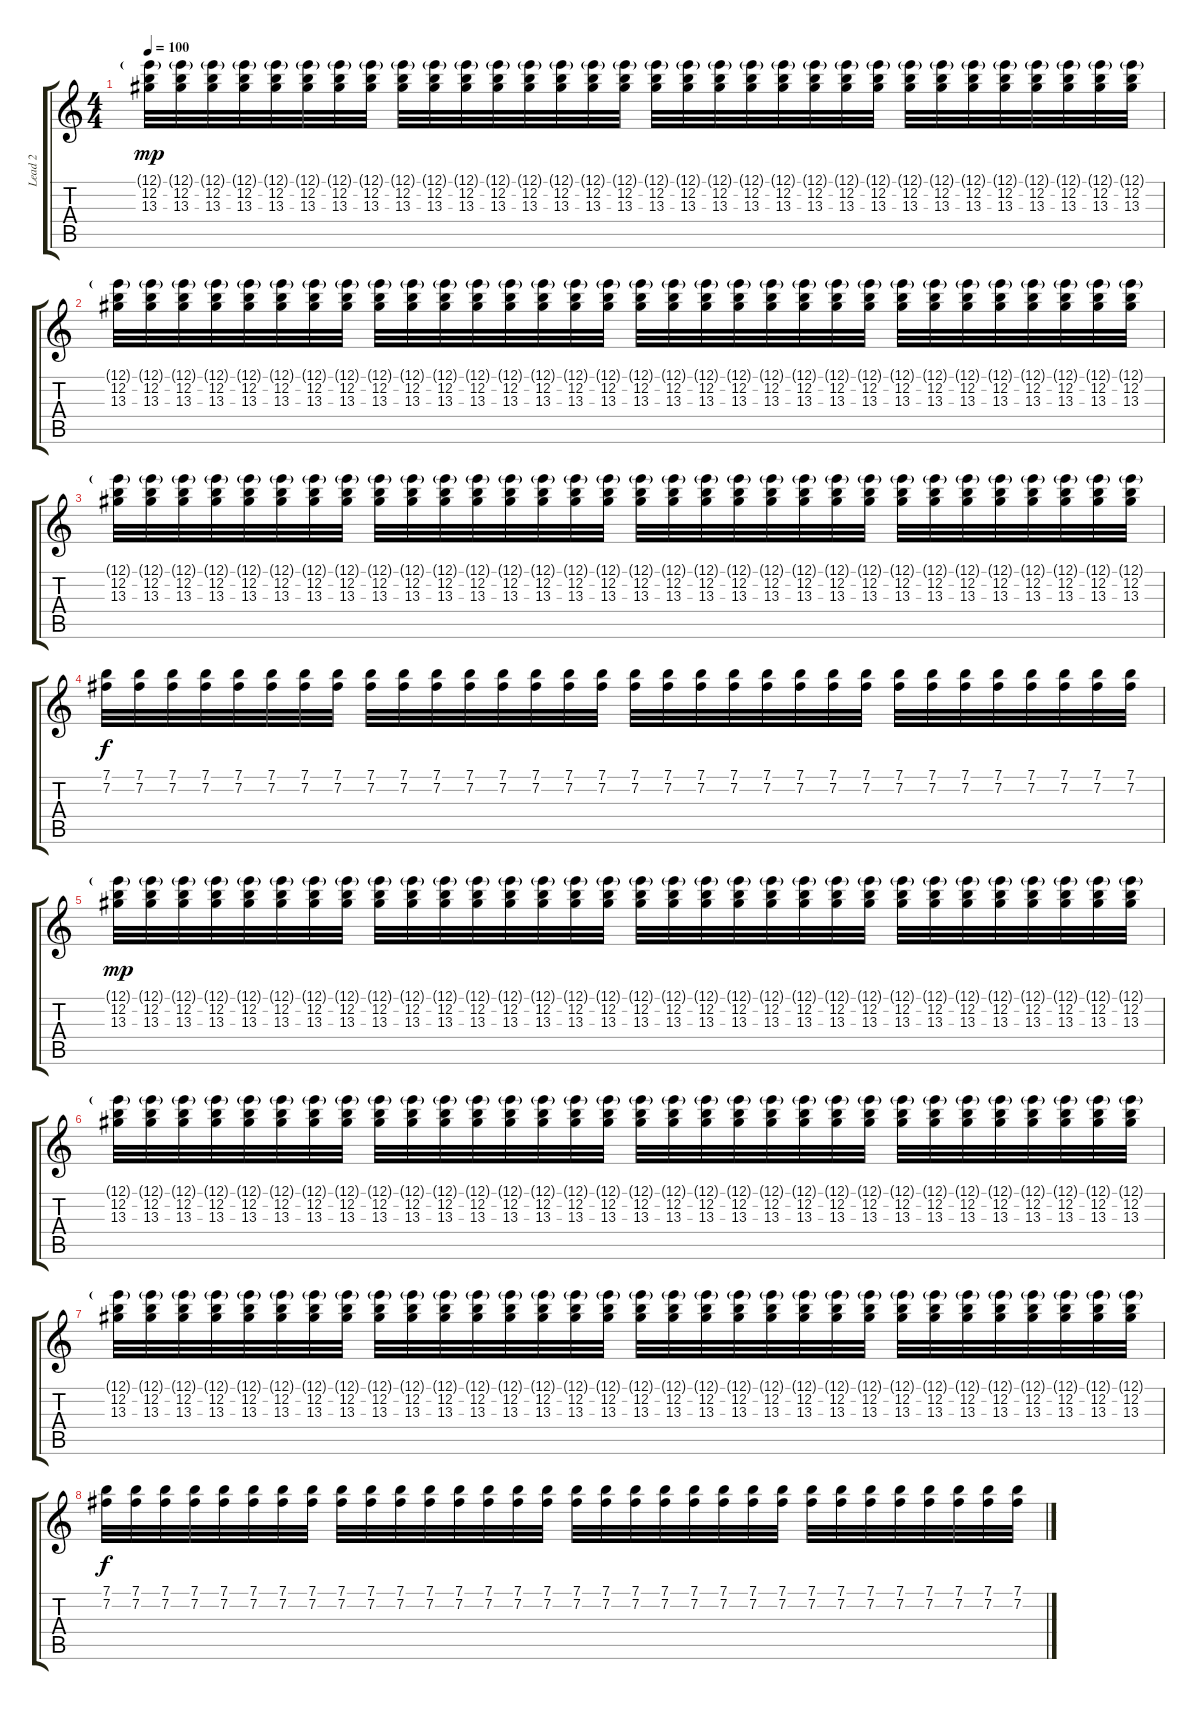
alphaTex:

\track ("Lead 2" "Lead 2") {instrument distortionguitar}
\staff {score tabs}
\tuning (E4 B3 G3 D3 A2 E2) {hide}
\ts (4 4)
\section ("" "")
\tempo 100
\clef g2
\ks c
(12.1{g} 12.2 13.3).32{dy mp} (12.1{g} 12.2 13.3).32 (12.1{g} 12.2 13.3).32 (12.1{g} 12.2 13.3).32 (12.1{g} 12.2 13.3).32 (12.1{g} 12.2 13.3).32 (12.1{g} 12.2 13.3).32 (12.1{g} 12.2 13.3).32 (12.1{g} 12.2 13.3).32 (12.1{g} 12.2 13.3).32 (12.1{g} 12.2 13.3).32 (12.1{g} 12.2 13.3).32 (12.1{g} 12.2 13.3).32 (12.1{g} 12.2 13.3).32 (12.1{g} 12.2 13.3).32 (12.1{g} 12.2 13.3).32 (12.1{g} 12.2 13.3).32 (12.1{g} 12.2 13.3).32 (12.1{g} 12.2 13.3).32 (12.1{g} 12.2 13.3).32 (12.1{g} 12.2 13.3).32 (12.1{g} 12.2 13.3).32 (12.1{g} 12.2 13.3).32 (12.1{g} 12.2 13.3).32 (12.1{g} 12.2 13.3).32 (12.1{g} 12.2 13.3).32 (12.1{g} 12.2 13.3).32 (12.1{g} 12.2 13.3).32 (12.1{g} 12.2 13.3).32 (12.1{g} 12.2 13.3).32 (12.1{g} 12.2 13.3).32 (12.1{g} 12.2 13.3).32 |
(12.1{g} 12.2 13.3).32 (12.1{g} 12.2 13.3).32 (12.1{g} 12.2 13.3).32 (12.1{g} 12.2 13.3).32 (12.1{g} 12.2 13.3).32 (12.1{g} 12.2 13.3).32 (12.1{g} 12.2 13.3).32 (12.1{g} 12.2 13.3).32 (12.1{g} 12.2 13.3).32 (12.1{g} 12.2 13.3).32 (12.1{g} 12.2 13.3).32 (12.1{g} 12.2 13.3).32 (12.1{g} 12.2 13.3).32 (12.1{g} 12.2 13.3).32 (12.1{g} 12.2 13.3).32 (12.1{g} 12.2 13.3).32 (12.1{g} 12.2 13.3).32 (12.1{g} 12.2 13.3).32 (12.1{g} 12.2 13.3).32 (12.1{g} 12.2 13.3).32 (12.1{g} 12.2 13.3).32 (12.1{g} 12.2 13.3).32 (12.1{g} 12.2 13.3).32 (12.1{g} 12.2 13.3).32 (12.1{g} 12.2 13.3).32 (12.1{g} 12.2 13.3).32 (12.1{g} 12.2 13.3).32 (12.1{g} 12.2 13.3).32 (12.1{g} 12.2 13.3).32 (12.1{g} 12.2 13.3).32 (12.1{g} 12.2 13.3).32 (12.1{g} 12.2 13.3).32 |
(12.1{g} 12.2 13.3).32 (12.1{g} 12.2 13.3).32 (12.1{g} 12.2 13.3).32 (12.1{g} 12.2 13.3).32 (12.1{g} 12.2 13.3).32 (12.1{g} 12.2 13.3).32 (12.1{g} 12.2 13.3).32 (12.1{g} 12.2 13.3).32 (12.1{g} 12.2 13.3).32 (12.1{g} 12.2 13.3).32 (12.1{g} 12.2 13.3).32 (12.1{g} 12.2 13.3).32 (12.1{g} 12.2 13.3).32 (12.1{g} 12.2 13.3).32 (12.1{g} 12.2 13.3).32 (12.1{g} 12.2 13.3).32 (12.1{g} 12.2 13.3).32 (12.1{g} 12.2 13.3).32 (12.1{g} 12.2 13.3).32 (12.1{g} 12.2 13.3).32 (12.1{g} 12.2 13.3).32 (12.1{g} 12.2 13.3).32 (12.1{g} 12.2 13.3).32 (12.1{g} 12.2 13.3).32 (12.1{g} 12.2 13.3).32 (12.1{g} 12.2 13.3).32 (12.1{g} 12.2 13.3).32 (12.1{g} 12.2 13.3).32 (12.1{g} 12.2 13.3).32 (12.1{g} 12.2 13.3).32 (12.1{g} 12.2 13.3).32 (12.1{g} 12.2 13.3).32 |
(7.1 7.2).32{dy f} (7.1 7.2).32 (7.1 7.2).32 (7.1 7.2).32 (7.1 7.2).32 (7.1 7.2).32 (7.1 7.2).32 (7.1 7.2).32 (7.1 7.2).32 (7.1 7.2).32 (7.1 7.2).32 (7.1 7.2).32 (7.1 7.2).32 (7.1 7.2).32 (7.1 7.2).32 (7.1 7.2).32 (7.1 7.2).32 (7.1 7.2).32 (7.1 7.2).32 (7.1 7.2).32 (7.1 7.2).32 (7.1 7.2).32 (7.1 7.2).32 (7.1 7.2).32 (7.1 7.2).32 (7.1 7.2).32 (7.1 7.2).32 (7.1 7.2).32 (7.1 7.2).32 (7.1 7.2).32 (7.1 7.2).32 (7.1 7.2).32 |
\section ("" "")
(12.1{g} 12.2 13.3).32{dy mp} (12.1{g} 12.2 13.3).32 (12.1{g} 12.2 13.3).32 (12.1{g} 12.2 13.3).32 (12.1{g} 12.2 13.3).32 (12.1{g} 12.2 13.3).32 (12.1{g} 12.2 13.3).32 (12.1{g} 12.2 13.3).32 (12.1{g} 12.2 13.3).32 (12.1{g} 12.2 13.3).32 (12.1{g} 12.2 13.3).32 (12.1{g} 12.2 13.3).32 (12.1{g} 12.2 13.3).32 (12.1{g} 12.2 13.3).32 (12.1{g} 12.2 13.3).32 (12.1{g} 12.2 13.3).32 (12.1{g} 12.2 13.3).32 (12.1{g} 12.2 13.3).32 (12.1{g} 12.2 13.3).32 (12.1{g} 12.2 13.3).32 (12.1{g} 12.2 13.3).32 (12.1{g} 12.2 13.3).32 (12.1{g} 12.2 13.3).32 (12.1{g} 12.2 13.3).32 (12.1{g} 12.2 13.3).32 (12.1{g} 12.2 13.3).32 (12.1{g} 12.2 13.3).32 (12.1{g} 12.2 13.3).32 (12.1{g} 12.2 13.3).32 (12.1{g} 12.2 13.3).32 (12.1{g} 12.2 13.3).32 (12.1{g} 12.2 13.3).32 |
(12.1{g} 12.2 13.3).32 (12.1{g} 12.2 13.3).32 (12.1{g} 12.2 13.3).32 (12.1{g} 12.2 13.3).32 (12.1{g} 12.2 13.3).32 (12.1{g} 12.2 13.3).32 (12.1{g} 12.2 13.3).32 (12.1{g} 12.2 13.3).32 (12.1{g} 12.2 13.3).32 (12.1{g} 12.2 13.3).32 (12.1{g} 12.2 13.3).32 (12.1{g} 12.2 13.3).32 (12.1{g} 12.2 13.3).32 (12.1{g} 12.2 13.3).32 (12.1{g} 12.2 13.3).32 (12.1{g} 12.2 13.3).32 (12.1{g} 12.2 13.3).32 (12.1{g} 12.2 13.3).32 (12.1{g} 12.2 13.3).32 (12.1{g} 12.2 13.3).32 (12.1{g} 12.2 13.3).32 (12.1{g} 12.2 13.3).32 (12.1{g} 12.2 13.3).32 (12.1{g} 12.2 13.3).32 (12.1{g} 12.2 13.3).32 (12.1{g} 12.2 13.3).32 (12.1{g} 12.2 13.3).32 (12.1{g} 12.2 13.3).32 (12.1{g} 12.2 13.3).32 (12.1{g} 12.2 13.3).32 (12.1{g} 12.2 13.3).32 (12.1{g} 12.2 13.3).32 |
(12.1{g} 12.2 13.3).32 (12.1{g} 12.2 13.3).32 (12.1{g} 12.2 13.3).32 (12.1{g} 12.2 13.3).32 (12.1{g} 12.2 13.3).32 (12.1{g} 12.2 13.3).32 (12.1{g} 12.2 13.3).32 (12.1{g} 12.2 13.3).32 (12.1{g} 12.2 13.3).32 (12.1{g} 12.2 13.3).32 (12.1{g} 12.2 13.3).32 (12.1{g} 12.2 13.3).32 (12.1{g} 12.2 13.3).32 (12.1{g} 12.2 13.3).32 (12.1{g} 12.2 13.3).32 (12.1{g} 12.2 13.3).32 (12.1{g} 12.2 13.3).32 (12.1{g} 12.2 13.3).32 (12.1{g} 12.2 13.3).32 (12.1{g} 12.2 13.3).32 (12.1{g} 12.2 13.3).32 (12.1{g} 12.2 13.3).32 (12.1{g} 12.2 13.3).32 (12.1{g} 12.2 13.3).32 (12.1{g} 12.2 13.3).32 (12.1{g} 12.2 13.3).32 (12.1{g} 12.2 13.3).32 (12.1{g} 12.2 13.3).32 (12.1{g} 12.2 13.3).32 (12.1{g} 12.2 13.3).32 (12.1{g} 12.2 13.3).32 (12.1{g} 12.2 13.3).32 |
(7.1 7.2).32{dy f} (7.1 7.2).32 (7.1 7.2).32 (7.1 7.2).32 (7.1 7.2).32 (7.1 7.2).32 (7.1 7.2).32 (7.1 7.2).32 (7.1 7.2).32 (7.1 7.2).32 (7.1 7.2).32 (7.1 7.2).32 (7.1 7.2).32 (7.1 7.2).32 (7.1 7.2).32 (7.1 7.2).32 (7.1 7.2).32 (7.1 7.2).32 (7.1 7.2).32 (7.1 7.2).32 (7.1 7.2).32 (7.1 7.2).32 (7.1 7.2).32 (7.1 7.2).32 (7.1 7.2).32 (7.1 7.2).32 (7.1 7.2).32 (7.1 7.2).32 (7.1 7.2).32 (7.1 7.2).32 (7.1 7.2).32 (7.1 7.2).32
